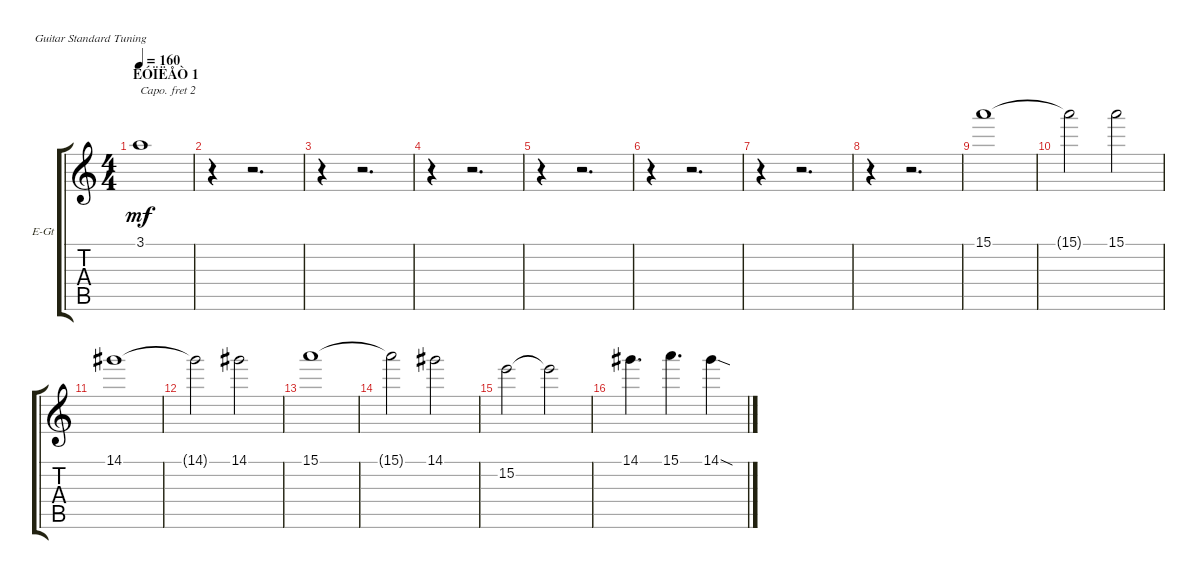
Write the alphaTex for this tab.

\bracketExtendMode groupsimilarinstruments
\firstSystemTrackNameOrientation horizontal
\otherSystemsTrackNameOrientation horizontal
\track ("Clean" "E-Gt") {instrument electricguitarclean}
\staff {score tabs}
\capo 2
\tuning (E4 B3 G3 D3 A2 E2)
\ts (4 4)
\section ("" "ÊÓÏËÅÒ 1")
\tempo 160
\clef g2
\ks c
3.1.1{dy mf} |
r.4 r.2{d} |
r.4 r.2{d} |
r.4 r.2{d} |
r.4 r.2{d} |
r.4 r.2{d} |
r.4 r.2{d} |
r.4 r.2{d} |
15.1.1 |
15.1{t}.2 15.1.2 |
14.1.1 |
14.1{t}.2 14.1.2 |
15.1.1 |
15.1{t}.2 14.1.2 |
15.2.2 15.2{t}.2 |
14.1.4{d} 15.1.4{d} 14.1{sod}.4
